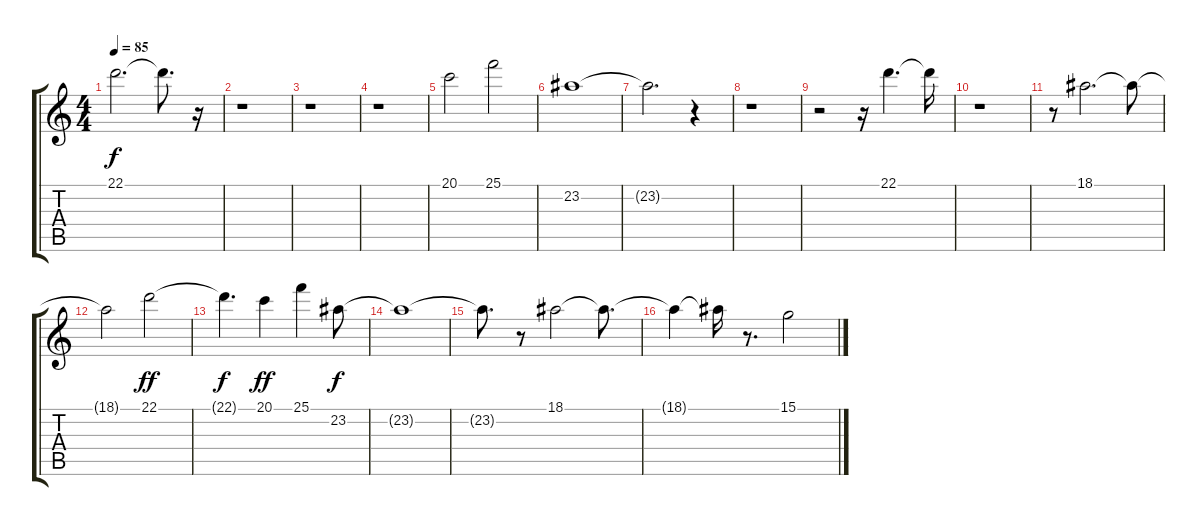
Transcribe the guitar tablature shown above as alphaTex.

\track "" {instrument electricgrandpiano}
\staff {score tabs}
\tuning (E4 B3 G3 D3 A2 E2) {hide}
\ts (4 4)
\tempo 85
\clef g2
\ks c
22.1{t}.2{d dy f} 22.1{t}.8{d} r.16 |
r.1 |
r.1 |
r.1 |
20.1.2 25.1.2 |
23.2.1 |
23.2{t}.2{d} r.4 |
r.1 |
r.2 r.16 22.1.4{d} 22.1{t}.16 |
r.1 |
r.8 18.1.2{d} 18.1{t}.8 |
18.1{t}.2 22.1.2{dy ff} |
22.1{t}.4{d dy f} 20.1.4{dy ff} 25.1.4 23.2.8{dy f} |
23.2{t}.1 |
23.2{t}.8{d} r.8 18.1.2 18.1{t}.8{d} |
18.1{t}.4 18.1{t}.16 r.8{d} 15.1.2
